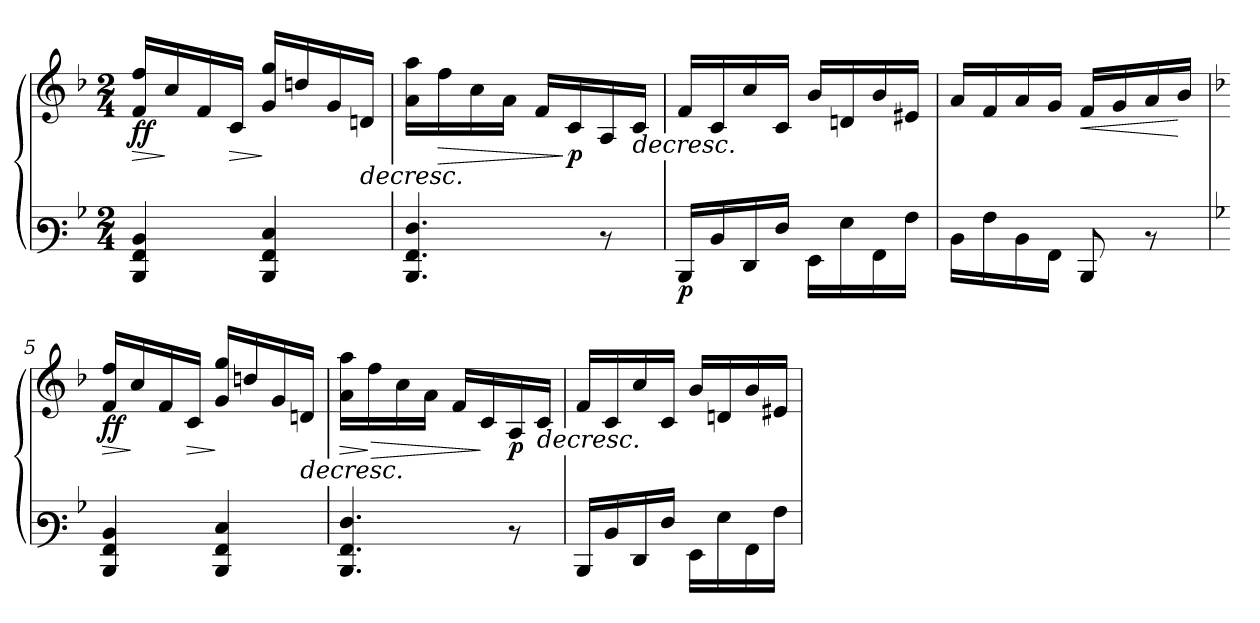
**kern	**kern	**dynam
*part1	*part1	*part1
*staff2	*staff1	*staff1/2
*clefF3	*clefG3	*
*k[b-]	*k[b-]	*
*M2/4	*M2/4	*
=1	=1	=1
!	!	!LO:HP:b
!	!	!LO:DY:n=1:b
!	!	!LO:DY:n=2:b
4DD/ 4AA/ 4D/	16d/ 16dd/LL	> f f
.	16a/	]
.	16d/	.
!	!	!LO:HP:b
.	16A/JJ	>
4DD/ 4AA/ 4E/	16e/ 16ee/LL	]
.	16bn/	]
.	16e/	.
!	!	!LO:HP:b
.	16Bn/JJ	>
=2	=2	=2
4.DD/ 4.AA/ 4.F/	16f\ 16ff\LL	.
!	!	!LO:HP:b
.	16dd\	>
.	16a\	.
.	16f\JJ	.
.	16d/LL	.
!	!	!LO:DY:n=1:b
.	16A/	] p
8rD	16F/	]
!	!	!LO:HP:b
.	16A/JJ	>
=3	=3	=3
!	!	!LO:DY:b=2
16DD/LL	16d/LL	p
16D/	16A/	.
16FF/	16a/	.
16F/JJ	16A/JJ	.
16GG\LL	16g/LL	.
16G\	16Bn/	.
16AA\	16g/	.
16A\JJ	16c#X/JJ	.
=4	=4	=4
16D\LL	16f/LL	.
16A\	16d/	.
16D\	16f/	.
16AA\JJ	16e/JJ	.
!	!	!LO:HP:b
8DD/	16d/LL	<
.	16e/	.
8rD	16f/	.
.	16g/JJ	[
!!LO:PB:g=z
=5	=5	=5
*k[b-]	*k[b-]	*
!	!	!LO:HP:b
!	!	!LO:DY:n=1:b
!	!	!LO:DY:n=2:b
4DD/ 4AA/ 4D/	16d/ 16dd/LL	> f f
.	16a/	]
.	16d/	.
!	!	!LO:HP:b
.	16A/JJ	>
4DD/ 4AA/ 4E/	16e/ 16ee/LL	]
.	16bn/	]
.	16e/	.
!	!	!LO:HP:b
.	16Bn/JJ	>
=6	=6	=6
!	!	!LO:HP:b
4.DD/ 4.AA/ 4.F/	16f\ 16ff\LL	>
!	!	!LO:HP:n=1:b
.	16dd\	] >
.	16a\	.
.	16f\JJ	.
.	16d/LL	.
.	16A/	]
!	!	!LO:DY:n=1:b
8rD	16F/	] p
!	!	!LO:HP:b
.	16A/JJ	>
=7	=7	=7
16DD/LL	16d/LL	.
16D/	16A/	.
16FF/	16a/	.
16F/JJ	16A/JJ	.
16GG\LL	16g/LL	.
16G\	16Bn/	.
16AA\	16g/	.
16A\JJ	16c#X/JJ	.
=	=	=
*-	*-	*-
